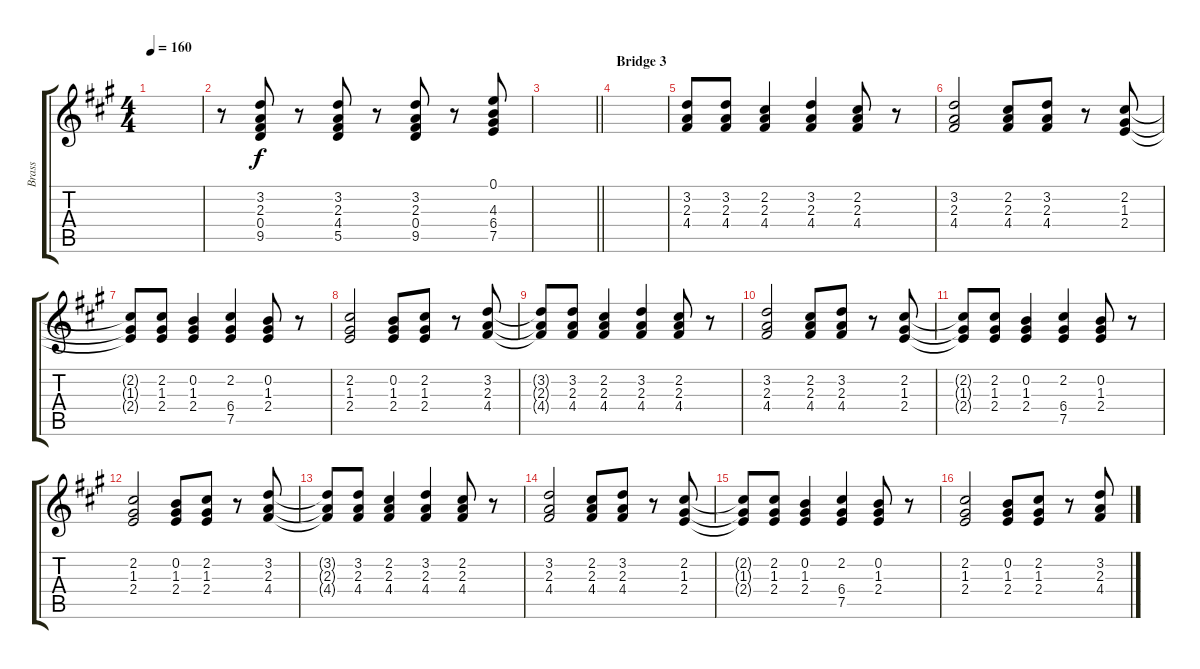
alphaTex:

\track ("Brass" "Brass") {instrument brasssection}
\staff {score tabs}
\tuning (E5 B4 G4 D4 A3 E3) {hide}
\ts (4 4)
\tempo 160
\clef g2
\ks a
|
r.8 (3.2 2.3 0.4 9.5).8 r.8 (3.2 2.3 4.4 5.5).8 r.8 (3.2 2.3 0.4 9.5).8 r.8 (0.1 4.3 6.4 7.5).8 |
\barLineRight lightlight
|
\section ("" "Bridge 3")
|
(3.2 2.3 4.4).8 (3.2 2.3 4.4).8 (2.2 2.3 4.4).4 (3.2 2.3 4.4).4 (2.2 2.3 4.4).8 r.8 |
(3.2 2.3 4.4).2 (2.2 2.3 4.4).8 (3.2 2.3 4.4).8 r.8 (2.2 1.3 2.4).8 |
(2.2{t} 1.3{t} 2.4{t}).8 (2.2 1.3 2.4).8 (0.2 1.3 2.4).4 (2.2 6.4 7.5).4 (0.2 1.3 2.4).8 r.8 |
(2.2 1.3 2.4).2 (0.2 1.3 2.4).8 (2.2 1.3 2.4).8 r.8 (3.2 2.3 4.4).8 |
(3.2{t} 2.3{t} 4.4{t}).8 (3.2 2.3 4.4).8 (2.2 2.3 4.4).4 (3.2 2.3 4.4).4 (2.2 2.3 4.4).8 r.8 |
(3.2 2.3 4.4).2 (2.2 2.3 4.4).8 (3.2 2.3 4.4).8 r.8 (2.2 1.3 2.4).8 |
(2.2{t} 1.3{t} 2.4{t}).8 (2.2 1.3 2.4).8 (0.2 1.3 2.4).4 (2.2 6.4 7.5).4 (0.2 1.3 2.4).8 r.8 |
(2.2 1.3 2.4).2 (0.2 1.3 2.4).8 (2.2 1.3 2.4).8 r.8 (3.2 2.3 4.4).8 |
(3.2{t} 2.3{t} 4.4{t}).8 (3.2 2.3 4.4).8 (2.2 2.3 4.4).4 (3.2 2.3 4.4).4 (2.2 2.3 4.4).8 r.8 |
(3.2 2.3 4.4).2 (2.2 2.3 4.4).8 (3.2 2.3 4.4).8 r.8 (2.2 1.3 2.4).8 |
(2.2{t} 1.3{t} 2.4{t}).8 (2.2 1.3 2.4).8 (0.2 1.3 2.4).4 (2.2 6.4 7.5).4 (0.2 1.3 2.4).8 r.8 |
(2.2 1.3 2.4).2 (0.2 1.3 2.4).8 (2.2 1.3 2.4).8 r.8 (3.2 2.3 4.4).8
